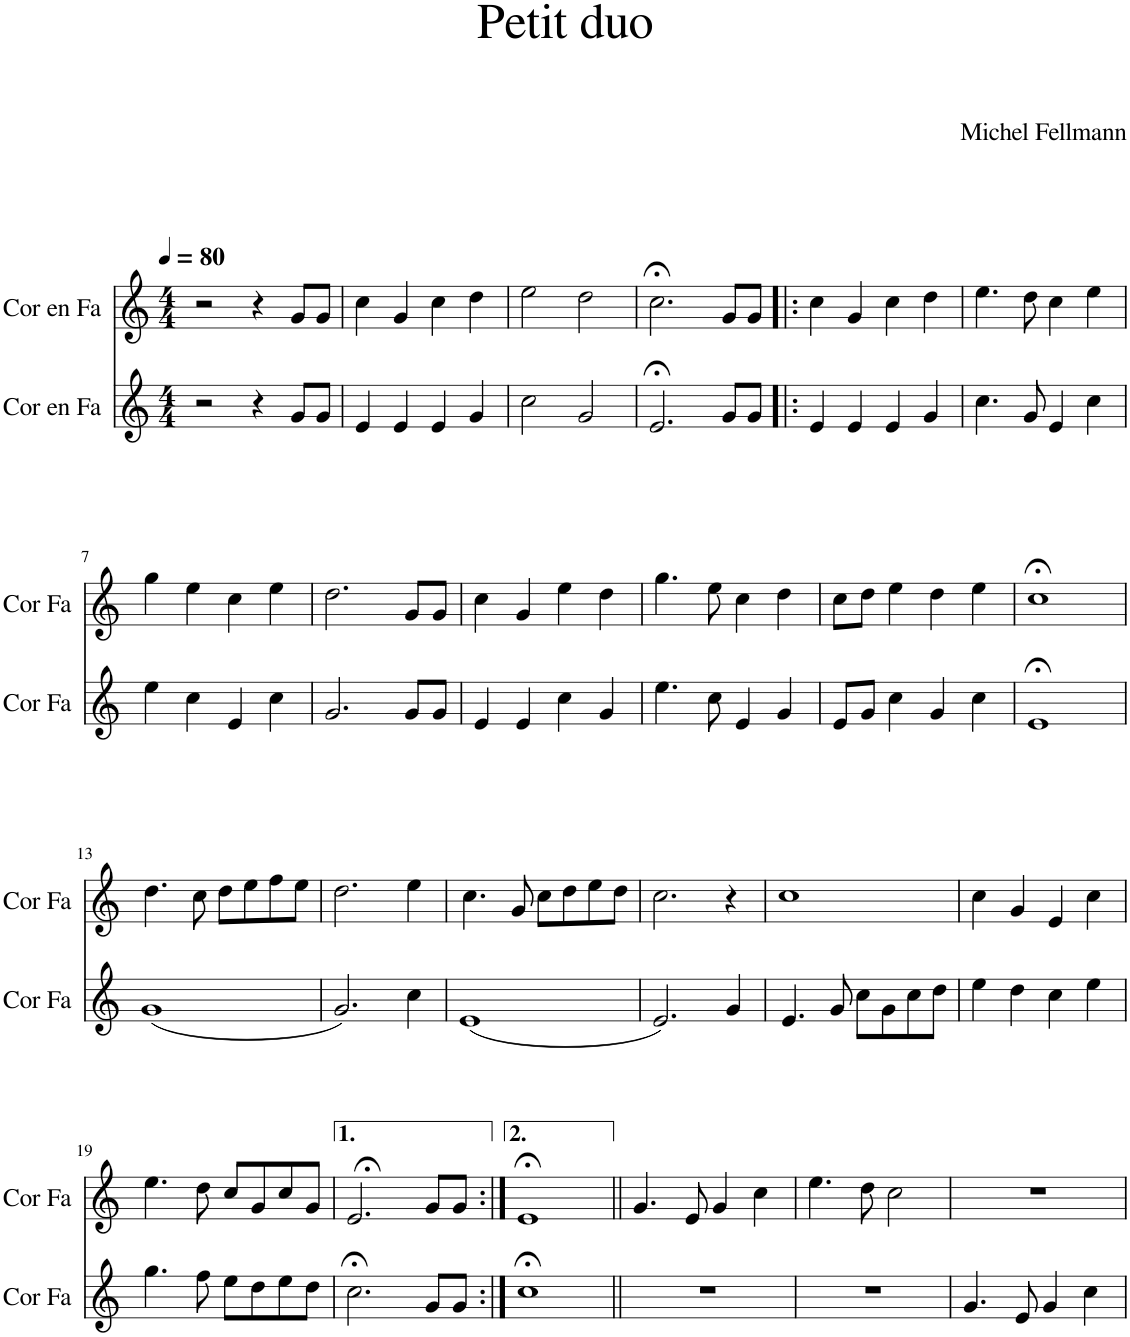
**kern	**kern
*part2	*part1
*staff2	*staff1
*I"Cor en Fa	*I"Cor en Fa
*I'Cor Fa	*I'Cor Fa
*clefG2	*clefG2
*Trd4c7	*Trd4c7
*k[]	*k[]
*M4/4	*M4/4
*MM80	*MM80
=1	=1
2r	2r
4r	4r
8g/L	8g/L
8g/J	8g/J
=2	=2
4e/	4cc\
4e/	4g/
4e/	4cc\
4g/	4dd\
=3	=3
2cc\	2ee\
2g/	2dd\
=4	=4
2.e;</	2.cc;<\
8g/L	8g/L
8g/J	8g/J
=5!|:	=5!|:
4e/	4cc\
4e/	4g/
4e/	4cc\
4g/	4dd\
=6	=6
4.cc\	4.ee\
8g/	8dd\
4e/	4cc\
4cc\	4ee\
!!LO:LB:g=z
=7	=7
4ee\	4gg\
4cc\	4ee\
4e/	4cc\
4cc\	4ee\
=8	=8
2.g/	2.dd\
8g/L	8g/L
8g/J	8g/J
=9	=9
4e/	4cc\
4e/	4g/
4cc\	4ee\
4g/	4dd\
=10	=10
4.ee\	4.gg\
8cc\	8ee\
4e/	4cc\
4g/	4dd\
=11	=11
8e/L	8cc\L
8g/J	8dd\J
4cc\	4ee\
4g/	4dd\
4cc\	4ee\
=12	=12
1e;<	1cc;<
!!LO:LB:g=z
=13	=13
(1g	4.dd\
.	8cc\
.	8dd\L
.	8ee\
.	8ff\
.	8ee\J
=14	=14
2.g/)	2.dd\
4cc\	4ee\
=15	=15
(1e	4.cc\
.	8g/
.	8cc\L
.	8dd\
.	8ee\
.	8dd\J
=16	=16
2.e/)	2.cc\
4g/	4r
=17	=17
4.e/	1cc
8g/	.
8cc\L	.
8g\	.
8cc\	.
8dd\J	.
=18	=18
4ee\	4cc\
4dd\	4g/
4cc\	4e/
4ee\	4cc\
!!LO:LB:g=z
=19	=19
4.gg\	4.ee\
8ff\	8dd\
8ee\L	8cc/L
8dd\	8g/
8ee\	8cc/
8dd\J	8g/J
=20	=20
2.cc;<\	2.e;</
8g/L	8g/L
8g/J	8g/J
=21:|!	=21:|!
1cc;<	1e;<
=22||	=22||
1r	4.g/
.	8e/
.	4g/
.	4cc\
=23	=23
1r	4.ee\
.	8dd\
.	2cc\
=24	=24
4.g/	1r
8e/	.
4g/	.
4cc\	.
=	=
*-	*-
